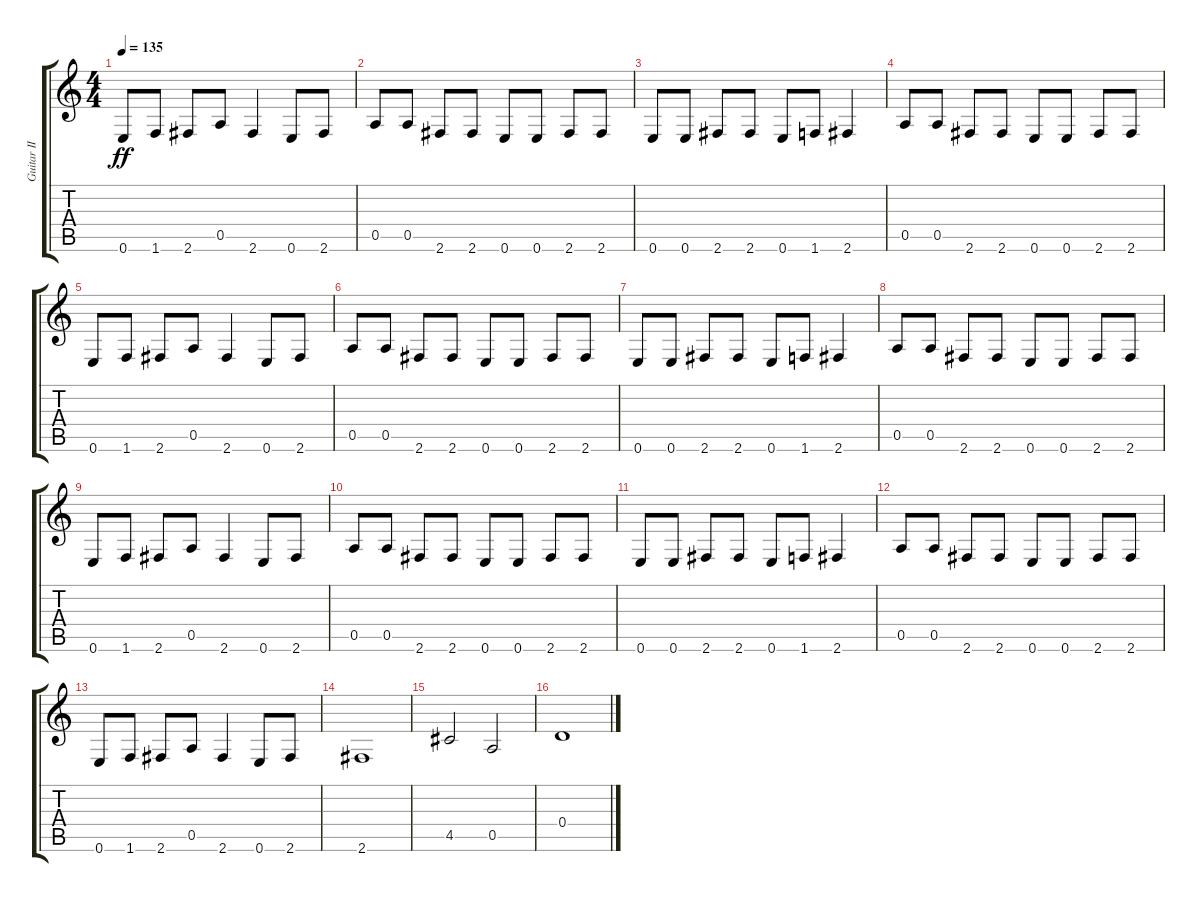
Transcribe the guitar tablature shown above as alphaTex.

\track ("Guitar II" "Guitar II") {instrument distortionguitar}
\staff {score tabs}
\tuning (E4 B3 G3 D3 A2 E2) {hide}
\ts (4 4)
\tempo 135
\clef g2
\ks c
0.6.8{dy ff} 1.6.8 2.6.8 0.5.8 2.6.4 0.6.8 2.6.8 |
0.5.8 0.5.8 2.6.8 2.6.8 0.6.8 0.6.8 2.6.8 2.6.8 |
0.6.8 0.6.8 2.6.8 2.6.8 0.6.8 1.6.8 2.6.4 |
0.5.8 0.5.8 2.6.8 2.6.8 0.6.8 0.6.8 2.6.8 2.6.8 |
0.6.8 1.6.8 2.6.8 0.5.8 2.6.4 0.6.8 2.6.8 |
0.5.8 0.5.8 2.6.8 2.6.8 0.6.8 0.6.8 2.6.8 2.6.8 |
0.6.8 0.6.8 2.6.8 2.6.8 0.6.8 1.6.8 2.6.4 |
0.5.8 0.5.8 2.6.8 2.6.8 0.6.8 0.6.8 2.6.8 2.6.8 |
0.6.8 1.6.8 2.6.8 0.5.8 2.6.4 0.6.8 2.6.8 |
0.5.8 0.5.8 2.6.8 2.6.8 0.6.8 0.6.8 2.6.8 2.6.8 |
0.6.8 0.6.8 2.6.8 2.6.8 0.6.8 1.6.8 2.6.4 |
0.5.8 0.5.8 2.6.8 2.6.8 0.6.8 0.6.8 2.6.8 2.6.8 |
0.6.8 1.6.8 2.6.8 0.5.8 2.6.4 0.6.8 2.6.8 |
2.6.1 |
4.5.2 0.5.2 |
0.4.1
